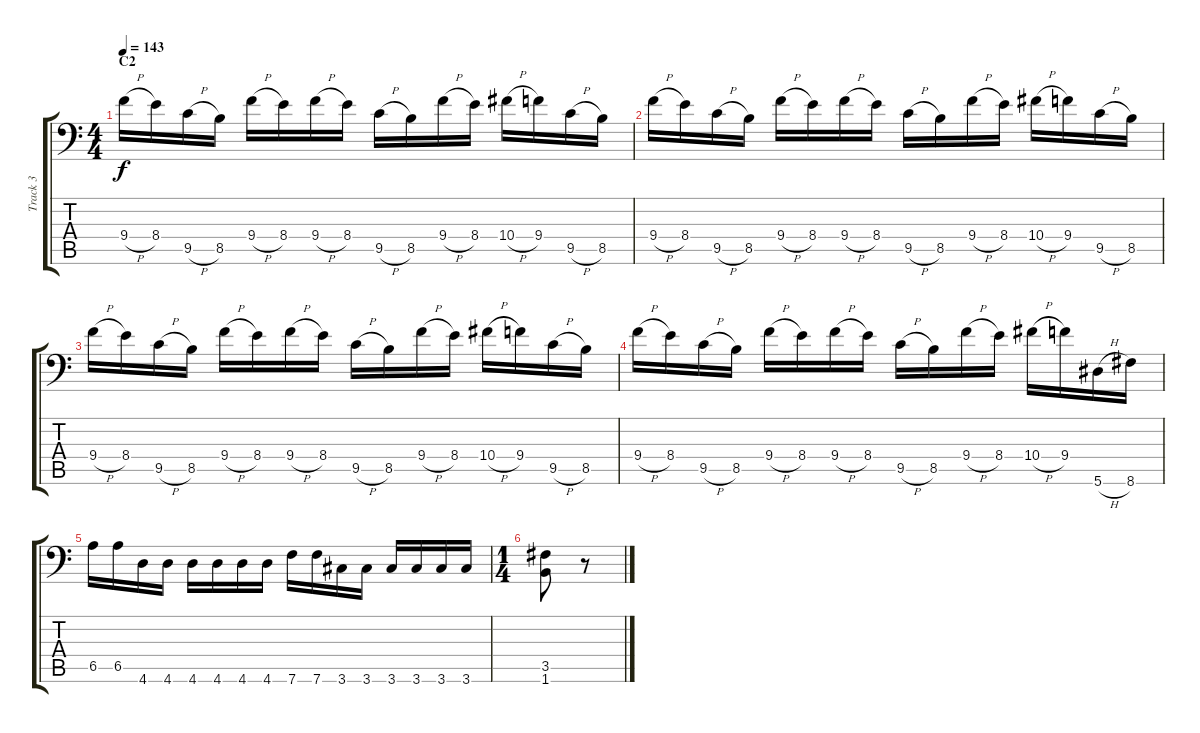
\track ("Track 3" "Track 3") {instrument distortionguitar}
\staff {score tabs}
\tuning (Bb3 F3 Db3 Ab2 Eb2 Bb1) {hide}
\ts (4 4)
\section ("" "C2")
\tempo 143
\clef f4
\ks c
9.4{h}.16{dy f} 8.4.16 9.5{h}.16 8.5.16 9.4{h}.16 8.4.16 9.4{h}.16 8.4.16 9.5{h}.16 8.5.16 9.4{h}.16 8.4.16 10.4{h}.16 9.4.16 9.5{h}.16 8.5.16 |
9.4{h}.16 8.4.16 9.5{h}.16 8.5.16 9.4{h}.16 8.4.16 9.4{h}.16 8.4.16 9.5{h}.16 8.5.16 9.4{h}.16 8.4.16 10.4{h}.16 9.4.16 9.5{h}.16 8.5.16 |
9.4{h}.16 8.4.16 9.5{h}.16 8.5.16 9.4{h}.16 8.4.16 9.4{h}.16 8.4.16 9.5{h}.16 8.5.16 9.4{h}.16 8.4.16 10.4{h}.16 9.4.16 9.5{h}.16 8.5.16 |
9.4{h}.16 8.4.16 9.5{h}.16 8.5.16 9.4{h}.16 8.4.16 9.4{h}.16 8.4.16 9.5{h}.16 8.5.16 9.4{h}.16 8.4.16 10.4{h}.16 9.4.16 5.6{h}.16 8.6.16 |
6.5.16 6.5.16 4.6.16 4.6.16 4.6.16 4.6.16 4.6.16 4.6.16 7.6.16 7.6.16 3.6.16 3.6.16 3.6.16 3.6.16 3.6.16 3.6.16 |
\ts (1 4)
(3.5 1.6).8 r.8
